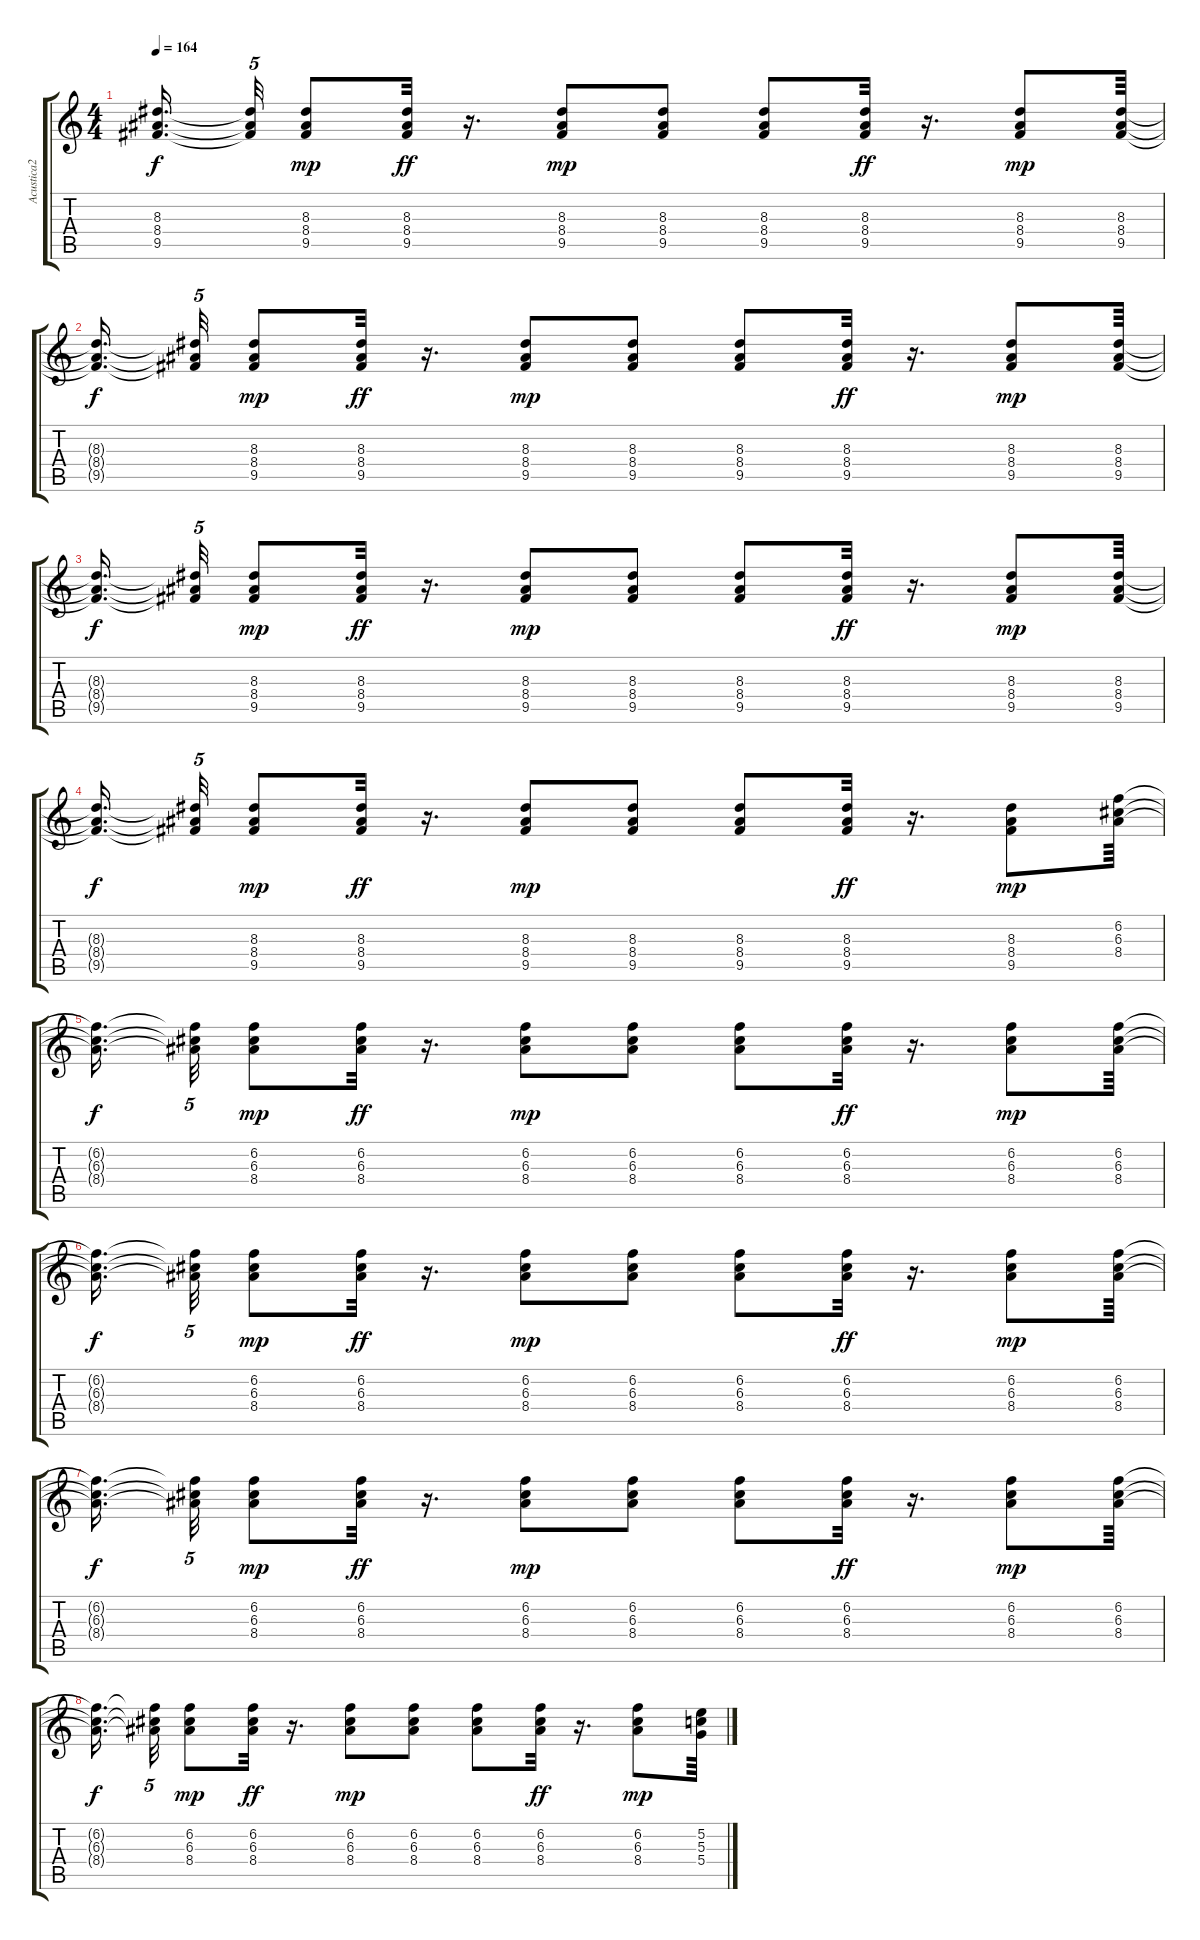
\track ("Acustica2" "Acustica2") {instrument acousticguitarsteel}
\staff {score tabs}
\tuning (E4 B3 G3 D3 A2 E2) {hide}
\ts (4 4)
\tempo 164
\clef g2
\ks c
(8.3{t} 8.4{t} 9.5{t}).16{d dy f beam splitsecondary} (8.3{t} 8.4{t} 9.5{t}).32{tu (5 4)} (8.3 8.4 9.5).8{dy mp} (8.3 8.4 9.5).32{dy ff} r.16{d} (8.3 8.4 9.5).8{dy mp} (8.3 8.4 9.5).8 (8.3 8.4 9.5).8 (8.3 8.4 9.5).32{dy ff} r.16{d} (8.3 8.4 9.5).8{dy mp} (8.3 8.4 9.5).64 |
(8.3{t} 8.4{t} 9.5{t}).16{d dy f beam splitsecondary} (8.3{t} 8.4{t} 9.5{t}).32{tu (5 4)} (8.3 8.4 9.5).8{dy mp} (8.3 8.4 9.5).32{dy ff} r.16{d} (8.3 8.4 9.5).8{dy mp} (8.3 8.4 9.5).8 (8.3 8.4 9.5).8 (8.3 8.4 9.5).32{dy ff} r.16{d} (8.3 8.4 9.5).8{dy mp} (8.3 8.4 9.5).64 |
(8.3{t} 8.4{t} 9.5{t}).16{d dy f beam splitsecondary} (8.3{t} 8.4{t} 9.5{t}).32{tu (5 4)} (8.3 8.4 9.5).8{dy mp} (8.3 8.4 9.5).32{dy ff} r.16{d} (8.3 8.4 9.5).8{dy mp} (8.3 8.4 9.5).8 (8.3 8.4 9.5).8 (8.3 8.4 9.5).32{dy ff} r.16{d} (8.3 8.4 9.5).8{dy mp} (8.3 8.4 9.5).64 |
(8.3{t} 8.4{t} 9.5{t}).16{d dy f beam splitsecondary} (8.3{t} 8.4{t} 9.5{t}).32{tu (5 4)} (8.3 8.4 9.5).8{dy mp} (8.3 8.4 9.5).32{dy ff} r.16{d} (8.3 8.4 9.5).8{dy mp} (8.3 8.4 9.5).8 (8.3 8.4 9.5).8 (8.3 8.4 9.5).32{dy ff} r.16{d} (8.3 8.4 9.5).8{dy mp} (6.2 6.3 8.4).64 |
(6.2{t} 6.3{t} 8.4{t}).16{d dy f beam splitsecondary} (6.2{t} 6.3{t} 8.4{t}).32{tu (5 4)} (6.2 6.3 8.4).8{dy mp} (6.2 6.3 8.4).32{dy ff} r.16{d} (6.2 6.3 8.4).8{dy mp} (6.2 6.3 8.4).8 (6.2 6.3 8.4).8 (6.2 6.3 8.4).32{dy ff} r.16{d} (6.2 6.3 8.4).8{dy mp} (6.2 6.3 8.4).64 |
(6.2{t} 6.3{t} 8.4{t}).16{d dy f beam splitsecondary} (6.2{t} 6.3{t} 8.4{t}).32{tu (5 4)} (6.2 6.3 8.4).8{dy mp} (6.2 6.3 8.4).32{dy ff} r.16{d} (6.2 6.3 8.4).8{dy mp} (6.2 6.3 8.4).8 (6.2 6.3 8.4).8 (6.2 6.3 8.4).32{dy ff} r.16{d} (6.2 6.3 8.4).8{dy mp} (6.2 6.3 8.4).64 |
(6.2{t} 6.3{t} 8.4{t}).16{d dy f beam splitsecondary} (6.2{t} 6.3{t} 8.4{t}).32{tu (5 4)} (6.2 6.3 8.4).8{dy mp} (6.2 6.3 8.4).32{dy ff} r.16{d} (6.2 6.3 8.4).8{dy mp} (6.2 6.3 8.4).8 (6.2 6.3 8.4).8 (6.2 6.3 8.4).32{dy ff} r.16{d} (6.2 6.3 8.4).8{dy mp} (6.2 6.3 8.4).64 |
(6.2{t} 6.3{t} 8.4{t}).16{d dy f beam splitsecondary} (6.2{t} 6.3{t} 8.4{t}).32{tu (5 4)} (6.2 6.3 8.4).8{dy mp} (6.2 6.3 8.4).32{dy ff} r.16{d} (6.2 6.3 8.4).8{dy mp} (6.2 6.3 8.4).8 (6.2 6.3 8.4).8 (6.2 6.3 8.4).32{dy ff} r.16{d} (6.2 6.3 8.4).8{dy mp} (5.2 5.3 5.4).64
